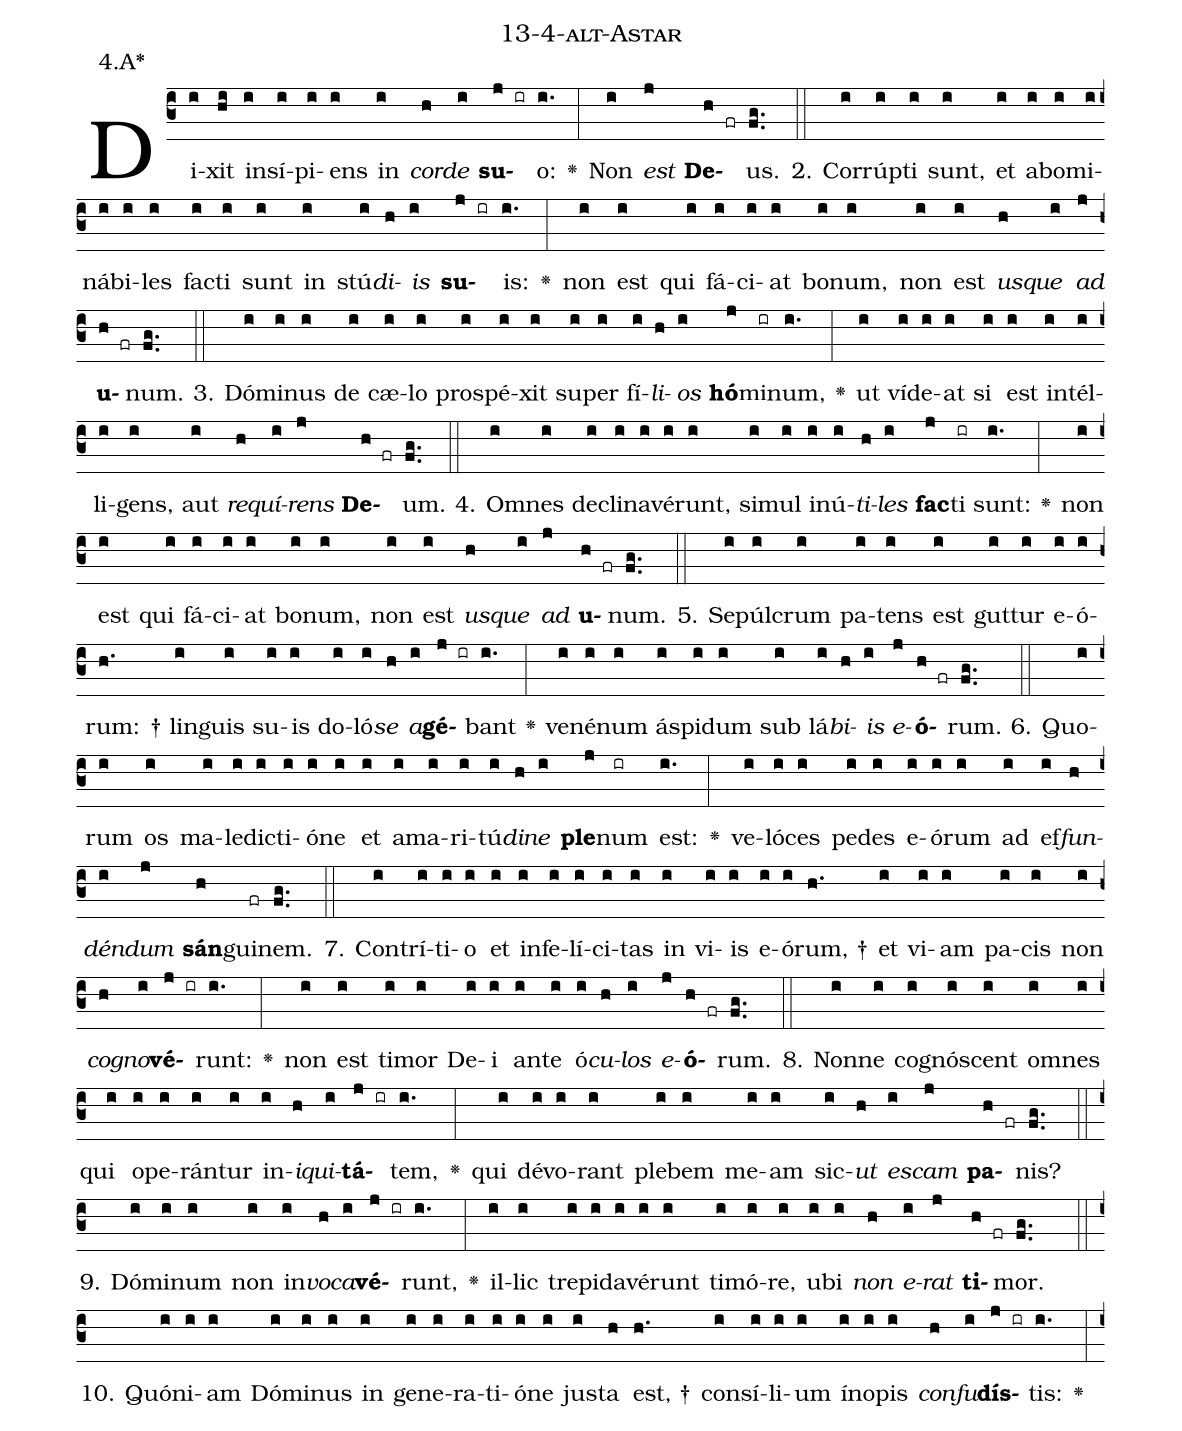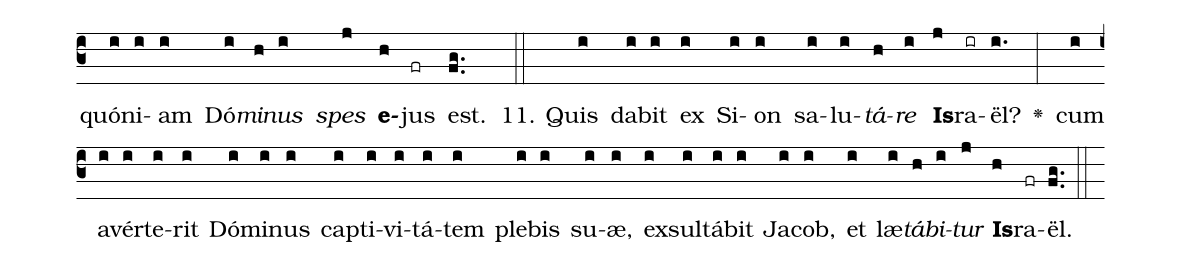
name: 13-4-alt-Astar;
annotation: 4.A*;
%%
(c3)Di(i)xit(hi) in(i)sí(i)pi(i)ens(i) in(i) <i>cor</i>(h)<i>de</i>(i) <b>su</b>(j ir)o:(i.) <v>\greheightstar</v>(:) Non(i) <i>est</i>(j) <b>De</b>(h fr)us.(fg..) (::)
2. Cor(i)rúp(i)ti(i) sunt,(i) et(i) ab(i)o(i)mi(i)ná(i)bi(i)les(i) fac(i)ti(i) sunt(i) in(i) stú(i)<i>di</i>(h)<i>is</i>(i) <b>su</b>(j ir)is:(i.) <v>\greheightstar</v>(:) non(i) est(i) qui(i) fá(i)ci(i)at(i) bo(i)num,(i) non(i) est(i) <i>us</i>(h)<i>que</i>(i) <i>ad</i>(j) <b>u</b>(h fr)num.(fg..) (::)
3. Dó(i)mi(i)nus(i) de(i) cæ(i)lo(i) pro(i)spé(i)xit(i) su(i)per(i) fí(i)<i>li</i>(h)<i>os</i>(i) <b>hó</b>(j)mi(ir)num,(i.) <v>\greheightstar</v>(:) ut(i) ví(i)de(i)at(i) si(i) est(i) in(i)tél(i)li(i)gens,(i) aut(i) <i>re</i>(h)<i>quí</i>(i)<i>rens</i>(j) <b>De</b>(h fr)um.(fg..) (::)
4. Om(i)nes(i) de(i)cli(i)na(i)vé(i)runt,(i) si(i)mul(i) in(i)ú(i)<i>ti</i>(h)<i>les</i>(i) <b>fac</b>(j)ti(ir) sunt:(i.) <v>\greheightstar</v>(:) non(i) est(i) qui(i) fá(i)ci(i)at(i) bo(i)num,(i) non(i) est(i) <i>us</i>(h)<i>que</i>(i) <i>ad</i>(j) <b>u</b>(h fr)num.(fg..) (::)
5. Se(i)púl(i)crum(i) pa(i)tens(i) est(i) gut(i)tur(i) e(i)ó(i)rum: †(h.) lin(i)guis(i) su(i)is(i) do(i)ló(i)<i>se</i>(h) <i>a</i>(i)<b>gé</b>(j ir)bant(i.) <v>\greheightstar</v>(:) ve(i)né(i)num(i) ás(i)pi(i)dum(i) sub(i) lá(i)<i>bi</i>(h)<i>is</i>(i) <i>e</i>(j)<b>ó</b>(h fr)rum.(fg..) (::)
6. Quo(i)rum(i) os(i) ma(i)le(i)dic(i)ti(i)ó(i)ne(i) et(i) a(i)ma(i)ri(i)tú(i)<i>di</i>(h)<i>ne</i>(i) <b>ple</b>(j)num(ir) est:(i.) <v>\greheightstar</v>(:) ve(i)ló(i)ces(i) pe(i)des(i) e(i)ó(i)rum(i) ad(i) ef(i)<i>fun</i>(h)<i>dén</i>(i)<i>dum</i>(j) <b>sán</b>(h)gui(fr)nem.(fg..) (::)
7. Con(i)trí(i)ti(i)o(i) et(i) in(i)fe(i)lí(i)ci(i)tas(i) in(i) vi(i)is(i) e(i)ó(i)rum, †(h.) et(i) vi(i)am(i) pa(i)cis(i) non(i) <i>co</i>(h)<i>gno</i>(i)<b>vé</b>(j ir)runt:(i.) <v>\greheightstar</v>(:) non(i) est(i) ti(i)mor(i) De(i)i(i) an(i)te(i) ó(i)<i>cu</i>(h)<i>los</i>(i) <i>e</i>(j)<b>ó</b>(h fr)rum.(fg..) (::)
8. Non(i)ne(i) co(i)gnó(i)scent(i) om(i)nes(i) qui(i) o(i)pe(i)rán(i)tur(i) in(i)<i>i</i>(h)<i>qui</i>(i)<b>tá</b>(j ir)tem,(i.) <v>\greheightstar</v>(:) qui(i) dé(i)vo(i)rant(i) ple(i)bem(i) me(i)am(i) sic(i)<i>ut</i>(h) <i>es</i>(i)<i>cam</i>(j) <b>pa</b>(h fr)nis?(fg..) (::)
9. Dó(i)mi(i)num(i) non(i) in(i)<i>vo</i>(h)<i>ca</i>(i)<b>vé</b>(j ir)runt,(i.) <v>\greheightstar</v>(:) il(i)lic(i) tre(i)pi(i)da(i)vé(i)runt(i) ti(i)mó(i)re,(i) u(i)bi(i) <i>non</i>(h) <i>e</i>(i)<i>rat</i>(j) <b>ti</b>(h fr)mor.(fg..) (::)
10. Quón(i)i(i)am(i) Dó(i)mi(i)nus(i) in(i) ge(i)ne(i)ra(i)ti(i)ó(i)ne(i) jus(i)ta(h) est, †(h.) con(i)sí(i)li(i)um(i) ín(i)o(i)pis(i) <i>con</i>(h)<i>fu</i>(i)<b>dís</b>(j ir)tis:(i.) <v>\greheightstar</v>(:) quón(i)i(i)am(i) Dó(i)<i>mi</i>(h)<i>nus</i>(i) <i>spes</i>(j) <b>e</b>(h)jus(fr) est.(fg..) (::)
11. Quis(i) da(i)bit(i) ex(i) Si(i)on(i) sa(i)lu(i)<i>tá</i>(h)<i>re</i>(i) <b>Is</b>(j)ra(ir)ël?(i.) <v>\greheightstar</v>(:) cum(i) a(i)vér(i)te(i)rit(i) Dó(i)mi(i)nus(i) cap(i)ti(i)vi(i)tá(i)tem(i) ple(i)bis(i) su(i)æ,(i) ex(i)sul(i)tá(i)bit(i) Ja(i)cob,(i) et(i) læ(i)<i>tá</i>(h)<i>bi</i>(i)<i>tur</i>(j) <b>Is</b>(h)ra(fr)ël.(fg..) (::)
